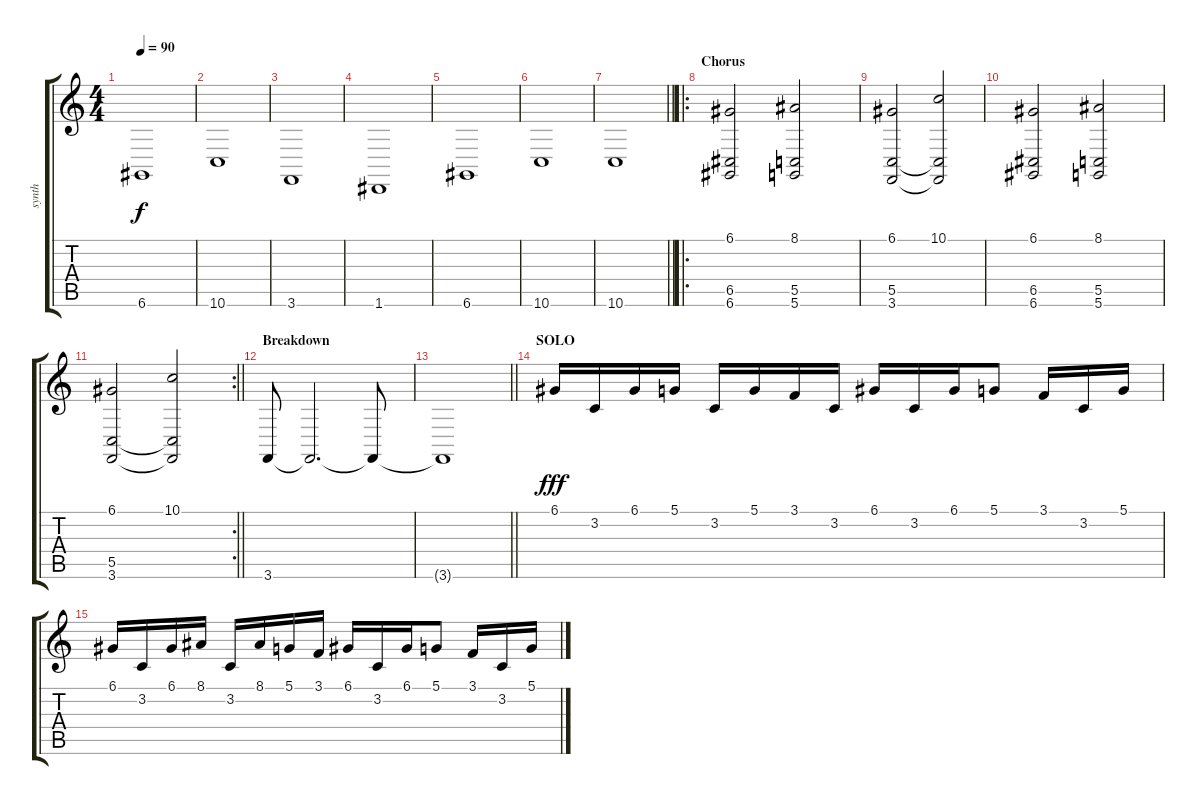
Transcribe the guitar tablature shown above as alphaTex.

\track ("synth" "synth") {instrument stringensemble1}
\staff {score tabs}
\tuning (D4 A3 F3 C3 G2 D2) {hide}
\ts (4 4)
\tempo 90
\clef g2
\ks c
6.6.1{dy f} |
10.6.1 |
3.6.1 |
1.6.1 |
6.6.1 |
10.6.1 |
\barLineRight lightlight
10.6.1{volume 5} |
\ro
\section ("" "Chorus")
(6.1 6.5 6.6).2{volume 10} (8.1 5.5 5.6).2 |
(6.1 5.5 3.6).2 (10.1 5.5{t} 3.6{t}).2 |
(6.1 6.5 6.6).2{volume 10} (8.1 5.5 5.6).2 |
\rc 2
\barLineRight lightlight
(6.1 5.5 3.6).2 (10.1 5.5{t} 3.6{t}).2 |
\section ("" "Breakdown")
3.6.8{volume 6} 3.6{t}.2{d volume 12} 3.6{t}.8 |
\barLineRight lightlight
3.6{t}.1 |
\section ("" "SOLO")
6.1.16{dy fff volume 8 instrument lead2sawtooth} 3.2.16 6.1.16 5.1.16 3.2.16 5.1.16 3.1.16 3.2.16 6.1.16 3.2.16 6.1.16 5.1.8 3.1.16 3.2.16 5.1.16 |
6.1.16 3.2.16 6.1.16 8.1.16 3.2.16 8.1.16 5.1.16 3.1.16 6.1.16 3.2.16 6.1.16 5.1.8 3.1.16 3.2.16 5.1.16
